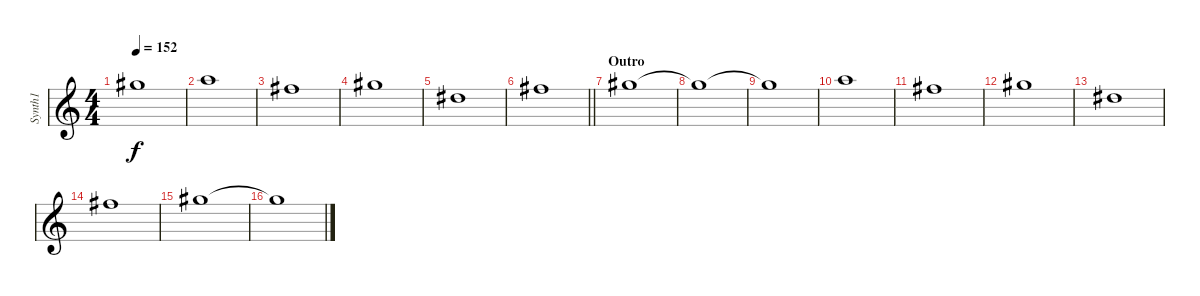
\track ("Synth1" "Synth1") {instrument stringensemble1}
\staff {score}
\tuning (E4 B3 G3 D3 A2 E2) {hide}
\ts (4 4)
\tempo 152
\clef g2
\ks c
16.1{t}.1{dy f} |
17.1.1 |
14.1.1 |
16.1.1 |
11.1.1 |
\barLineRight lightlight
14.1.1 |
\section ("" "Outro")
16.1.1 |
16.1{t}.1 |
16.1{t}.1 |
17.1.1 |
14.1.1 |
16.1.1 |
11.1.1 |
14.1.1 |
16.1.1 |
16.1{t}.1
